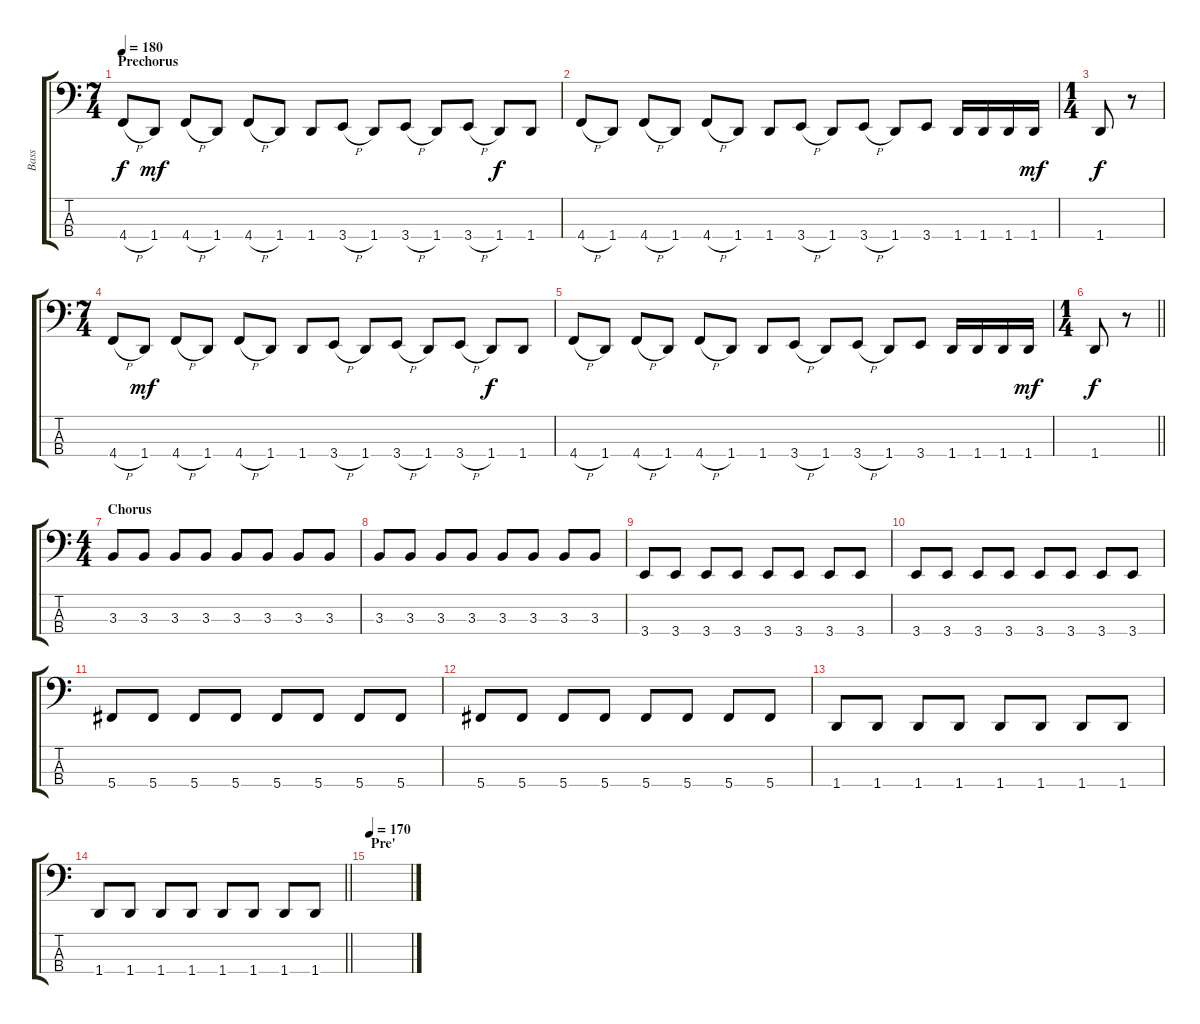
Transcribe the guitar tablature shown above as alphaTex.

\track ("Bass" "Bass") {instrument electricbasspick}
\staff {score tabs}
\tuning (Gb2 Db2 Ab1 Db1) {hide}
\ts (7 4)
\section ("" "Prechorus")
\tempo 180
\clef f4
\ks c
4.4{h}.8{dy f volume 10 instrument electricbasspick} 1.4.8{dy mf} 4.4{h}.8 1.4.8 4.4{h}.8 1.4.8 1.4.8 3.4{h}.8 1.4.8 3.4{h}.8 1.4.8 3.4{h}.8 1.4.8{dy f} 1.4.8 |
4.4{h}.8 1.4.8 4.4{h}.8 1.4.8 4.4{h}.8 1.4.8 1.4.8 3.4{h}.8 1.4.8 3.4{h}.8 1.4.8 3.4.8 1.4.16 1.4.16 1.4.16 1.4.16{dy mf} |
\ts (1 4)
1.4.8{dy f} r.8 |
\ts (7 4)
4.4{h}.8 1.4.8{dy mf} 4.4{h}.8 1.4.8 4.4{h}.8 1.4.8 1.4.8 3.4{h}.8 1.4.8 3.4{h}.8 1.4.8 3.4{h}.8 1.4.8{dy f} 1.4.8 |
4.4{h}.8 1.4.8 4.4{h}.8 1.4.8 4.4{h}.8 1.4.8 1.4.8 3.4{h}.8 1.4.8 3.4{h}.8 1.4.8 3.4.8 1.4.16 1.4.16 1.4.16 1.4.16{dy mf} |
\ts (1 4)
\barLineRight lightlight
1.4.8{dy f} r.8 |
\ts (4 4)
\section ("" "Chorus")
3.3.8 3.3.8 3.3.8 3.3.8 3.3.8 3.3.8 3.3.8 3.3.8 |
3.3.8 3.3.8 3.3.8 3.3.8 3.3.8 3.3.8 3.3.8 3.3.8 |
3.4.8 3.4.8 3.4.8 3.4.8 3.4.8 3.4.8 3.4.8 3.4.8 |
3.4.8 3.4.8 3.4.8 3.4.8 3.4.8 3.4.8 3.4.8 3.4.8 |
5.4.8 5.4.8 5.4.8 5.4.8 5.4.8 5.4.8 5.4.8 5.4.8 |
5.4.8 5.4.8 5.4.8 5.4.8 5.4.8 5.4.8 5.4.8 5.4.8 |
1.4.8 1.4.8 1.4.8 1.4.8 1.4.8 1.4.8 1.4.8 1.4.8 |
\barLineRight lightlight
1.4.8 1.4.8 1.4.8 1.4.8 1.4.8 1.4.8 1.4.8 1.4.8 |
\section ("" "Pre'")
\tempo 170
